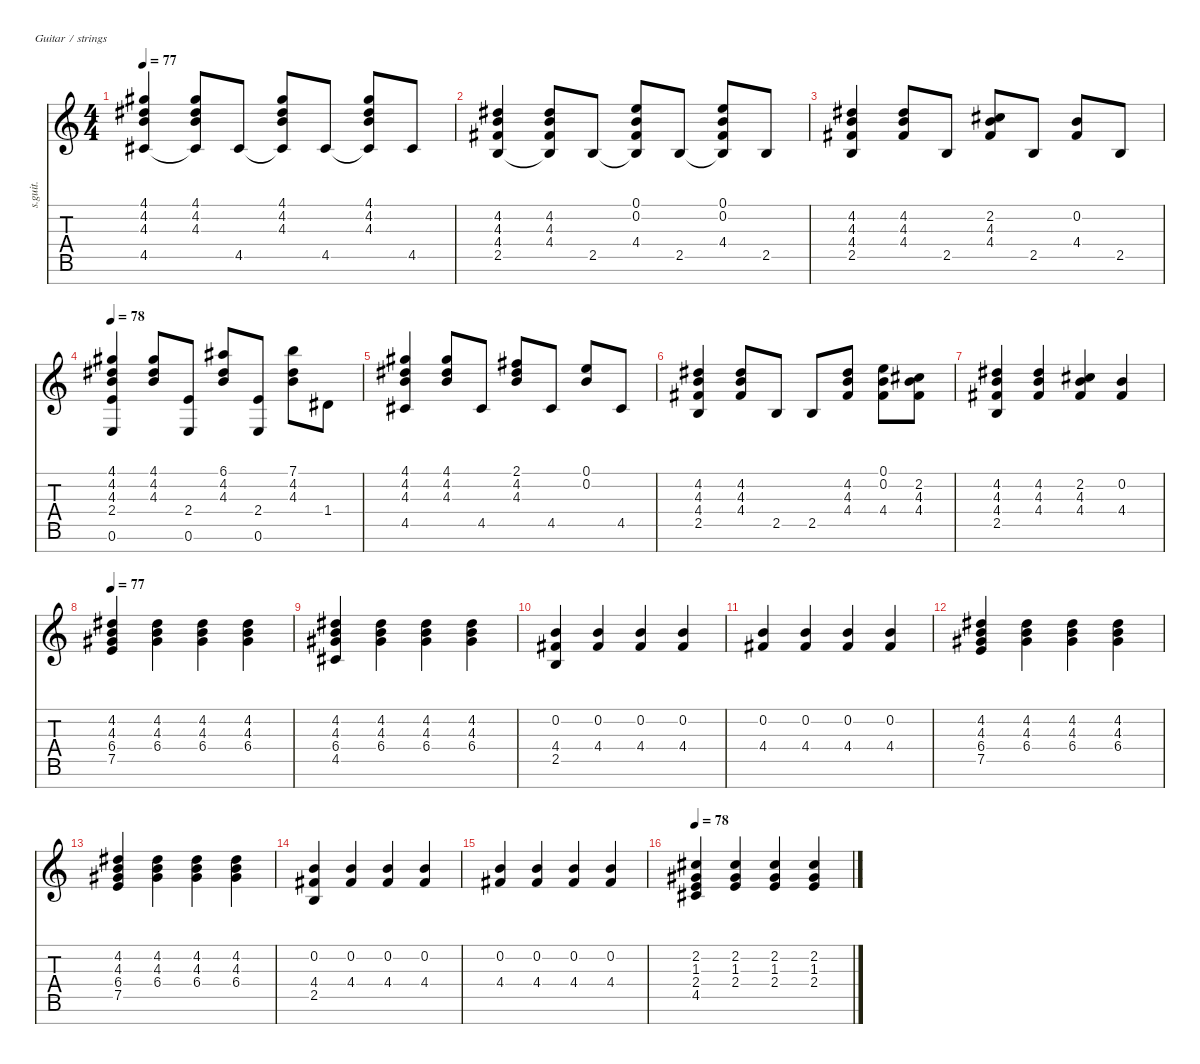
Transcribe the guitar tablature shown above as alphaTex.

\defaultSystemsLayout 4
\hideDynamics
\bracketExtendMode nobrackets
\track ("Axl Rose (Piano)" "s.guit.") {instrument acousticgrandpiano}
\staff {score tabs}
\tuning (E4 B3 G3 D3 A2 E2 B1)
\displaytranspose 12
\ts (4 4)
\tempo 77
\clef g2
\ks c
(4.1{acc #} 4.2{acc #} 4.3 4.5{acc #}).4{lyrics (0 "") lyrics (1 "") lyrics (2 "") lyrics (3 "") lyrics (4 "") dy f} (4.1{acc #} 4.2{acc #} 4.3 4.5{t acc #}).8{lyrics (0 "") lyrics (1 "") lyrics (2 "") lyrics (3 "") lyrics (4 "")} 4.5{acc #}.8{lyrics (0 "") lyrics (1 "") lyrics (2 "") lyrics (3 "") lyrics (4 "")} (4.1{acc #} 4.2{acc #} 4.3 4.5{t acc #}).8{lyrics (0 "") lyrics (1 "") lyrics (2 "") lyrics (3 "") lyrics (4 "")} 4.5{acc #}.8{lyrics (0 "") lyrics (1 "") lyrics (2 "") lyrics (3 "") lyrics (4 "")} (4.1{acc #} 4.2{acc #} 4.3 4.5{t acc #}).8{lyrics (0 "") lyrics (1 "") lyrics (2 "") lyrics (3 "") lyrics (4 "")} 4.5{acc #}.8{lyrics (0 "") lyrics (1 "") lyrics (2 "") lyrics (3 "") lyrics (4 "")} |
(4.2{acc #} 4.3 4.4{acc #} 2.5).4{lyrics (0 "") lyrics (1 "") lyrics (2 "") lyrics (3 "") lyrics (4 "")} (4.2{acc #} 4.3 4.4{acc #} 2.5{t}).8{lyrics (0 "") lyrics (1 "") lyrics (2 "") lyrics (3 "") lyrics (4 "")} 2.5.8{lyrics (0 "") lyrics (1 "") lyrics (2 "") lyrics (3 "") lyrics (4 "")} (0.1 0.2 4.4{acc #} 2.5{t}).8{lyrics (0 "") lyrics (1 "") lyrics (2 "") lyrics (3 "") lyrics (4 "")} 2.5.8{lyrics (0 "") lyrics (1 "") lyrics (2 "") lyrics (3 "") lyrics (4 "")} (0.1 0.2 4.4{acc #} 2.5{t}).8{lyrics (0 "") lyrics (1 "") lyrics (2 "") lyrics (3 "") lyrics (4 "")} 2.5.8{lyrics (0 "") lyrics (1 "") lyrics (2 "") lyrics (3 "") lyrics (4 "")} |
(4.2{acc #} 4.3 4.4{acc #} 2.5).4{lyrics (0 "") lyrics (1 "") lyrics (2 "") lyrics (3 "") lyrics (4 "")} (4.2{acc #} 4.3 4.4{acc #}).8{lyrics (0 "") lyrics (1 "") lyrics (2 "") lyrics (3 "") lyrics (4 "")} 2.5.8{lyrics (0 "") lyrics (1 "") lyrics (2 "") lyrics (3 "") lyrics (4 "")} (2.2{acc #} 4.3 4.4{acc #}).8{lyrics (0 "") lyrics (1 "") lyrics (2 "") lyrics (3 "") lyrics (4 "")} 2.5.8{lyrics (0 "") lyrics (1 "") lyrics (2 "") lyrics (3 "") lyrics (4 "")} (0.2 4.4{acc #}).8{lyrics (0 "") lyrics (1 "") lyrics (2 "") lyrics (3 "") lyrics (4 "")} 2.5.8{lyrics (0 "") lyrics (1 "") lyrics (2 "") lyrics (3 "") lyrics (4 "")} |
\tempo 78
(4.1{acc #} 4.2{acc #} 4.3 2.4 0.6).4{lyrics (0 "") lyrics (1 "") lyrics (2 "") lyrics (3 "") lyrics (4 "")} (4.1{acc #} 4.2{acc #} 4.3).8{lyrics (0 "") lyrics (1 "") lyrics (2 "") lyrics (3 "") lyrics (4 "")} (2.4 0.6).8{lyrics (0 "") lyrics (1 "") lyrics (2 "") lyrics (3 "") lyrics (4 "")} (6.1{acc #} 4.2{acc #} 4.3).8{lyrics (0 "") lyrics (1 "") lyrics (2 "") lyrics (3 "") lyrics (4 "")} (2.4 0.6).8{lyrics (0 "") lyrics (1 "") lyrics (2 "") lyrics (3 "") lyrics (4 "")} (7.1 4.2{acc #} 4.3).8{lyrics (0 "") lyrics (1 "") lyrics (2 "") lyrics (3 "") lyrics (4 "")} 1.4{acc #}.8{lyrics (0 "") lyrics (1 "") lyrics (2 "") lyrics (3 "") lyrics (4 "")} |
(4.1{acc #} 4.2{acc #} 4.3 4.5{acc #}).4{lyrics (0 "") lyrics (1 "") lyrics (2 "") lyrics (3 "") lyrics (4 "")} (4.1{acc #} 4.2{acc #} 4.3).8{lyrics (0 "") lyrics (1 "") lyrics (2 "") lyrics (3 "") lyrics (4 "")} 4.5{acc #}.8{lyrics (0 "") lyrics (1 "") lyrics (2 "") lyrics (3 "") lyrics (4 "")} (2.1{acc #} 4.2{acc #} 4.3).8{lyrics (0 "") lyrics (1 "") lyrics (2 "") lyrics (3 "") lyrics (4 "")} 4.5{acc #}.8{lyrics (0 "") lyrics (1 "") lyrics (2 "") lyrics (3 "") lyrics (4 "")} (0.1 0.2).8{lyrics (0 "") lyrics (1 "") lyrics (2 "") lyrics (3 "") lyrics (4 "")} 4.5{acc #}.8{lyrics (0 "") lyrics (1 "") lyrics (2 "") lyrics (3 "") lyrics (4 "")} |
(4.2{acc #} 4.3 4.4{acc #} 2.5).4{lyrics (0 "") lyrics (1 "") lyrics (2 "") lyrics (3 "") lyrics (4 "")} (4.2{acc #} 4.3 4.4{acc #}).8{lyrics (0 "") lyrics (1 "") lyrics (2 "") lyrics (3 "") lyrics (4 "")} 2.5.8{lyrics (0 "") lyrics (1 "") lyrics (2 "") lyrics (3 "") lyrics (4 "")} 2.5.8{lyrics (0 "") lyrics (1 "") lyrics (2 "") lyrics (3 "") lyrics (4 "")} (4.2{acc #} 4.3 4.4{acc #}).8{lyrics (0 "") lyrics (1 "") lyrics (2 "") lyrics (3 "") lyrics (4 "")} (0.1 0.2 4.4{acc #}).8{lyrics (0 "") lyrics (1 "") lyrics (2 "") lyrics (3 "") lyrics (4 "")} (2.2{acc #} 4.3 4.4{acc #}).8{lyrics (0 "") lyrics (1 "") lyrics (2 "") lyrics (3 "") lyrics (4 "")} |
(4.2{acc #} 4.3 4.4{acc #} 2.5).4{lyrics (0 "") lyrics (1 "") lyrics (2 "") lyrics (3 "") lyrics (4 "")} (4.2{acc #} 4.3 4.4{acc #}).4{lyrics (0 "") lyrics (1 "") lyrics (2 "") lyrics (3 "") lyrics (4 "")} (2.2{acc #} 4.3 4.4{acc #}).4{lyrics (0 "") lyrics (1 "") lyrics (2 "") lyrics (3 "") lyrics (4 "")} (0.2 4.4{acc #}).4{lyrics (0 "") lyrics (1 "") lyrics (2 "") lyrics (3 "") lyrics (4 "")} |
\tempo 77
(4.2{acc #} 4.3 6.4{acc #} 7.5).4{lyrics (0 "") lyrics (1 "") lyrics (2 "") lyrics (3 "") lyrics (4 "")} (4.2{acc #} 4.3 6.4{acc #}).4{lyrics (0 "") lyrics (1 "") lyrics (2 "") lyrics (3 "") lyrics (4 "")} (4.2{acc #} 4.3 6.4{acc #}).4{lyrics (0 "") lyrics (1 "") lyrics (2 "") lyrics (3 "") lyrics (4 "")} (4.2{acc #} 4.3 6.4{acc #}).4{lyrics (0 "") lyrics (1 "") lyrics (2 "") lyrics (3 "") lyrics (4 "")} |
(4.2{acc #} 4.3 6.4{acc #} 4.5{acc #}).4{lyrics (0 "") lyrics (1 "") lyrics (2 "") lyrics (3 "") lyrics (4 "")} (4.2{acc #} 4.3 6.4{acc #}).4{lyrics (0 "") lyrics (1 "") lyrics (2 "") lyrics (3 "") lyrics (4 "")} (4.2{acc #} 4.3 6.4{acc #}).4{lyrics (0 "") lyrics (1 "") lyrics (2 "") lyrics (3 "") lyrics (4 "")} (4.2{acc #} 4.3 6.4{acc #}).4{lyrics (0 "") lyrics (1 "") lyrics (2 "") lyrics (3 "") lyrics (4 "")} |
(0.2 4.4{acc #} 2.5).4{lyrics (0 "") lyrics (1 "") lyrics (2 "") lyrics (3 "") lyrics (4 "")} (0.2 4.4{acc #}).4{lyrics (0 "") lyrics (1 "") lyrics (2 "") lyrics (3 "") lyrics (4 "")} (0.2 4.4{acc #}).4{lyrics (0 "") lyrics (1 "") lyrics (2 "") lyrics (3 "") lyrics (4 "")} (0.2 4.4{acc #}).4{lyrics (0 "") lyrics (1 "") lyrics (2 "") lyrics (3 "") lyrics (4 "")} |
(0.2 4.4{acc #}).4{lyrics (0 "") lyrics (1 "") lyrics (2 "") lyrics (3 "") lyrics (4 "")} (0.2 4.4{acc #}).4{lyrics (0 "") lyrics (1 "") lyrics (2 "") lyrics (3 "") lyrics (4 "")} (0.2 4.4{acc #}).4{lyrics (0 "") lyrics (1 "") lyrics (2 "") lyrics (3 "") lyrics (4 "")} (0.2 4.4{acc #}).4{lyrics (0 "") lyrics (1 "") lyrics (2 "") lyrics (3 "") lyrics (4 "")} |
(4.2{acc #} 4.3 6.4{acc #} 7.5).4{lyrics (0 "") lyrics (1 "") lyrics (2 "") lyrics (3 "") lyrics (4 "")} (4.2{acc #} 4.3 6.4{acc #}).4{lyrics (0 "") lyrics (1 "") lyrics (2 "") lyrics (3 "") lyrics (4 "")} (4.2{acc #} 4.3 6.4{acc #}).4{lyrics (0 "") lyrics (1 "") lyrics (2 "") lyrics (3 "") lyrics (4 "")} (4.2{acc #} 4.3 6.4{acc #}).4{lyrics (0 "") lyrics (1 "") lyrics (2 "") lyrics (3 "") lyrics (4 "")} |
(4.2{acc #} 4.3 6.4{acc #} 7.5).4{lyrics (0 "") lyrics (1 "") lyrics (2 "") lyrics (3 "") lyrics (4 "")} (4.2{acc #} 4.3 6.4{acc #}).4{lyrics (0 "") lyrics (1 "") lyrics (2 "") lyrics (3 "") lyrics (4 "")} (4.2{acc #} 4.3 6.4{acc #}).4{lyrics (0 "") lyrics (1 "") lyrics (2 "") lyrics (3 "") lyrics (4 "")} (4.2{acc #} 4.3 6.4{acc #}).4{lyrics (0 "") lyrics (1 "") lyrics (2 "") lyrics (3 "") lyrics (4 "")} |
(0.2 4.4{acc #} 2.5).4{lyrics (0 "") lyrics (1 "") lyrics (2 "") lyrics (3 "") lyrics (4 "")} (0.2 4.4{acc #}).4{lyrics (0 "") lyrics (1 "") lyrics (2 "") lyrics (3 "") lyrics (4 "")} (0.2 4.4{acc #}).4{lyrics (0 "") lyrics (1 "") lyrics (2 "") lyrics (3 "") lyrics (4 "")} (0.2 4.4{acc #}).4{lyrics (0 "") lyrics (1 "") lyrics (2 "") lyrics (3 "") lyrics (4 "")} |
(0.2 4.4{acc #}).4{lyrics (0 "") lyrics (1 "") lyrics (2 "") lyrics (3 "") lyrics (4 "")} (0.2 4.4{acc #}).4{lyrics (0 "") lyrics (1 "") lyrics (2 "") lyrics (3 "") lyrics (4 "")} (0.2 4.4{acc #}).4{lyrics (0 "") lyrics (1 "") lyrics (2 "") lyrics (3 "") lyrics (4 "")} (0.2 4.4{acc #}).4{lyrics (0 "") lyrics (1 "") lyrics (2 "") lyrics (3 "") lyrics (4 "")} |
\tempo 78
(2.2{acc #} 1.3{acc #} 2.4 4.5{acc #}).4{lyrics (0 "") lyrics (1 "") lyrics (2 "") lyrics (3 "") lyrics (4 "")} (2.2{acc #} 1.3{acc #} 2.4).4{lyrics (0 "") lyrics (1 "") lyrics (2 "") lyrics (3 "") lyrics (4 "")} (2.2{acc #} 1.3{acc #} 2.4).4{lyrics (0 "") lyrics (1 "") lyrics (2 "") lyrics (3 "") lyrics (4 "")} (2.2{acc #} 1.3{acc #} 2.4).4{lyrics (0 "") lyrics (1 "") lyrics (2 "") lyrics (3 "") lyrics (4 "")}
